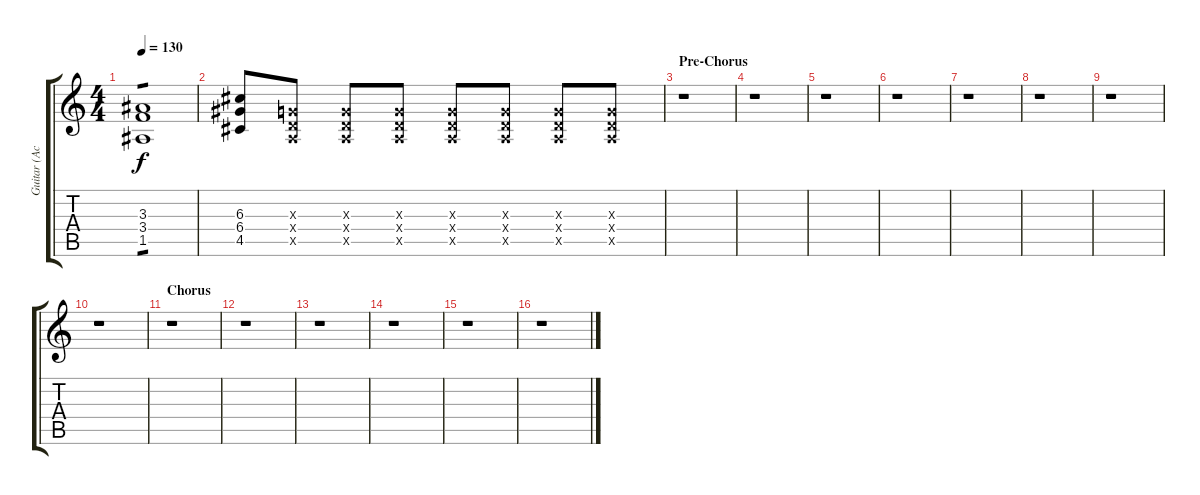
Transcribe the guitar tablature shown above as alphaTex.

\track ("Guitar (Acoustic)" "Guitar (Ac") {instrument acousticguitarnylon}
\staff {score tabs}
\tuning (E4 B3 G3 D3 A2 E2) {hide}
\ts (4 4)
\tempo 130
\clef g2
\ks c
(3.3 3.4 1.5).1{tp 1 dy f} |
(6.3 6.4 4.5).8 (0.3{x} 0.4{x} 0.5{x}).8 (0.3{x} 0.4{x} 0.5{x}).8 (0.3{x} 0.4{x} 0.5{x}).8 (0.3{x} 0.4{x} 0.5{x}).8 (0.3{x} 0.4{x} 0.5{x}).8 (0.3{x} 0.4{x} 0.5{x}).8 (0.3{x} 0.4{x} 0.5{x}).8 |
\section ("" "Pre-Chorus")
r.1 |
r.1 |
r.1 |
r.1 |
r.1 |
r.1 |
r.1 |
r.1 |
\section ("" "Chorus")
r.1 |
r.1 |
r.1 |
r.1 |
r.1 |
r.1
